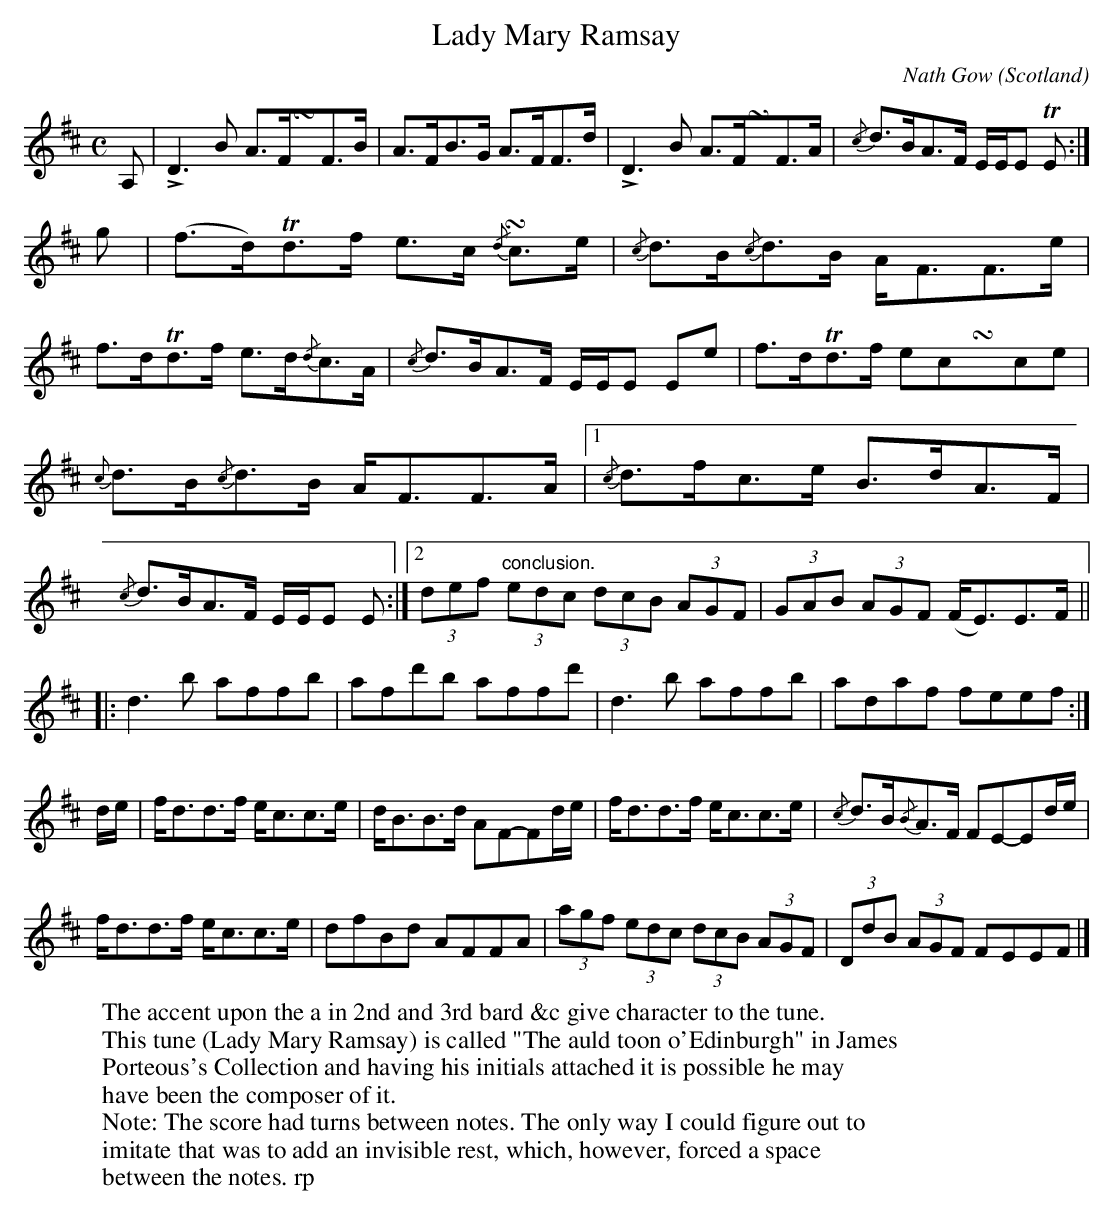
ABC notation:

X:1
U:~=!turn!
T:Lady Mary Ramsay
C:Nath Gow
O:Scotland
M:C
L:1/8
K:E dorian
A, | LD3 B A>F~xF>B | A>FB>G A>FF>d | LD3 B A>F~xF>A | {/c}d>BA>F E/2E/2E TE :|
g | (f>d)Td>f e>c {/d}~c>e | {/c}d>B{/c}d>B A<FF>e | f>dTd>f e>d{/d}c>A | {/c}d>BA>F E/2E/2E Ee | f>dTd>f ec~xce |
{c}d>B{/c}d>B A<FF>A | [1 {/c}d>fc>e B>dA>F | {/c}d>BA>F E/2E/2E E :| [2 (3def "conclusion." (3edc (3dcB (3AGF | (3GAB (3AGF (F<E)E>F ||
|: d3 b affb | afd'b affd' | d3 b affb | adaf feef :|
d/2e/2 | f<dd>f e<cc>e | d<BB>d AF-Fd/2e/2 | f<dd>f e<cc>e | {/c}d>B{/B}A>F FE-Ed/2e/2 |
f<dd>f e<cc>e | dfBd AFFA | (3agf (3edc (3dcB (3AGF | (3DdB (3AGF FEEF |]
W:The accent upon the a in 2nd and 3rd bard &c give character to the tune.
W:This tune (Lady Mary Ramsay) is called "The auld toon o'Edinburgh" in James
W:Porteous's Collection and having his initials attached it is possible he may
W:have been the composer of it.
W:Note: The score had turns between notes. The only way I could figure out to
W:imitate that was to add an invisible rest, which, however, forced a space
W:between the notes. rp
